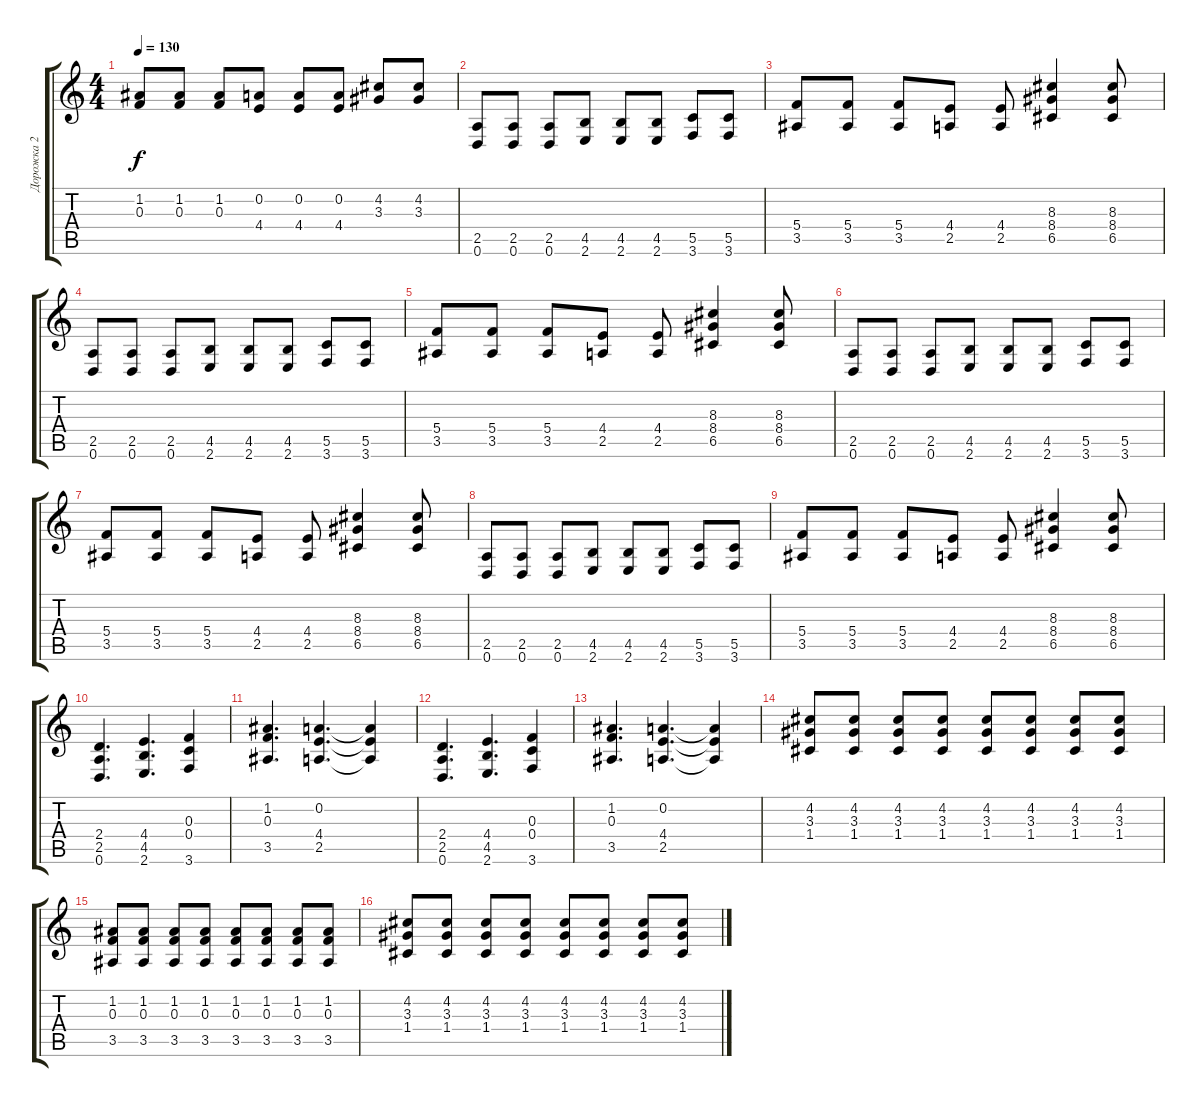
\track ("Дорожка 2" "Дорожка 2") {instrument overdrivenguitar}
\staff {score tabs}
\tuning (D4 A3 F3 C3 G2 D2) {hide}
\ts (4 4)
\tempo 130
\clef g2
\ks c
(1.2 0.3).8{dy f} (1.2 0.3).8 (1.2 0.3).8 (0.2 4.4).8 (0.2 4.4).8 (0.2 4.4).8 (4.2 3.3).8 (4.2 3.3).8 |
(2.5 0.6).8 (2.5 0.6).8 (2.5 0.6).8 (4.5 2.6).8 (4.5 2.6).8 (4.5 2.6).8 (5.5 3.6).8 (5.5 3.6).8 |
(5.4 3.5).8 (5.4 3.5).8 (5.4 3.5).8 (4.4 2.5).8 (4.4 2.5).8 (8.3 8.4 6.5).4 (8.3 8.4 6.5).8 |
(2.5 0.6).8 (2.5 0.6).8 (2.5 0.6).8 (4.5 2.6).8 (4.5 2.6).8 (4.5 2.6).8 (5.5 3.6).8 (5.5 3.6).8 |
(5.4 3.5).8 (5.4 3.5).8 (5.4 3.5).8 (4.4 2.5).8 (4.4 2.5).8 (8.3 8.4 6.5).4 (8.3 8.4 6.5).8 |
(2.5 0.6).8 (2.5 0.6).8 (2.5 0.6).8 (4.5 2.6).8 (4.5 2.6).8 (4.5 2.6).8 (5.5 3.6).8 (5.5 3.6).8 |
(5.4 3.5).8 (5.4 3.5).8 (5.4 3.5).8 (4.4 2.5).8 (4.4 2.5).8 (8.3 8.4 6.5).4 (8.3 8.4 6.5).8 |
(2.5 0.6).8 (2.5 0.6).8 (2.5 0.6).8 (4.5 2.6).8 (4.5 2.6).8 (4.5 2.6).8 (5.5 3.6).8 (5.5 3.6).8 |
(5.4 3.5).8 (5.4 3.5).8 (5.4 3.5).8 (4.4 2.5).8 (4.4 2.5).8 (8.3 8.4 6.5).4 (8.3 8.4 6.5).8 |
(2.4 2.5 0.6).4{d} (4.4 4.5 2.6).4{d} (0.3 0.4 3.6).4 |
(1.2 0.3 3.5).4{d} (0.2 4.4 2.5).4{d} (0.2{t} 4.4{t} 2.5{t}).4 |
(2.4 2.5 0.6).4{d} (4.4 4.5 2.6).4{d} (0.3 0.4 3.6).4 |
(1.2 0.3 3.5).4{d} (0.2 4.4 2.5).4{d} (0.2{t} 4.4{t} 2.5{t}).4 |
(4.2 3.3 1.4).8 (4.2 3.3 1.4).8 (4.2 3.3 1.4).8 (4.2 3.3 1.4).8 (4.2 3.3 1.4).8 (4.2 3.3 1.4).8 (4.2 3.3 1.4).8 (4.2 3.3 1.4).8 |
(1.2 0.3 3.5).8 (1.2 0.3 3.5).8 (1.2 0.3 3.5).8 (1.2 0.3 3.5).8 (1.2 0.3 3.5).8 (1.2 0.3 3.5).8 (1.2 0.3 3.5).8 (1.2 0.3 3.5).8 |
(4.2 3.3 1.4).8 (4.2 3.3 1.4).8 (4.2 3.3 1.4).8 (4.2 3.3 1.4).8 (4.2 3.3 1.4).8 (4.2 3.3 1.4).8 (4.2 3.3 1.4).8 (4.2 3.3 1.4).8
